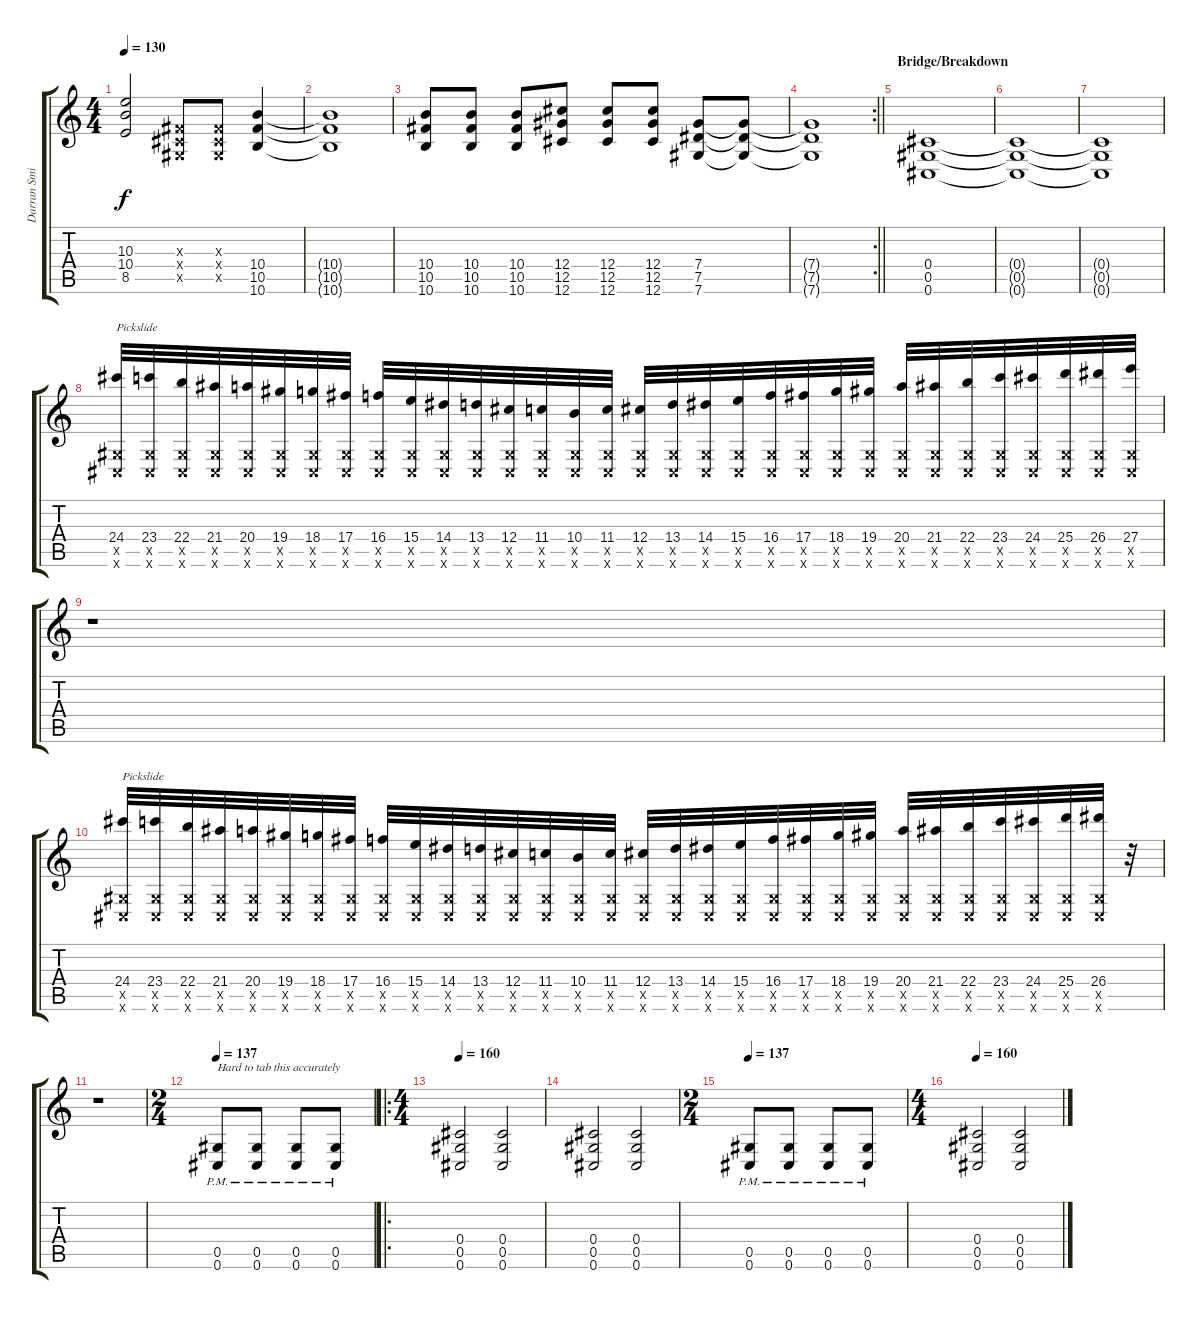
\track ("Darran Smith" "Darran Smi") {instrument distortionguitar}
\staff {score tabs}
\tuning (Eb4 Bb3 Gb3 Db3 Ab2 Db2) {hide}
\ts (4 4)
\tempo 130
\clef g2
\ks c
(10.3 10.4 8.5).2{dy f} (0.3{x} 0.4{x} 0.5{x}).8 (0.3{x} 0.4{x} 0.5{x}).8 (10.4 10.5 10.6).4 |
(10.4{t} 10.5{t} 10.6{t}).1 |
(10.4 10.5 10.6).8 (10.4 10.5 10.6).8 (10.4 10.5 10.6).8 (12.4 12.5 12.6).8 (12.4 12.5 12.6).8 (12.4 12.5 12.6).8 (7.4 7.5 7.6).8 (7.4{t} 7.5{t} 7.6{t}).8 |
\rc 2
\barLineRight lightlight
(7.4{t} 7.5{t} 7.6{t}).1 |
\section ("" "Bridge/Breakdown")
(0.4 0.5 0.6).1 |
(0.4{t} 0.5{t} 0.6{t}).1 |
(0.4{t} 0.5{t} 0.6{t}).1 |
(24.4 0.5{x} 0.6{x}).32{txt "Pickslide"} (23.4 0.5{x} 0.6{x}).32 (22.4 0.5{x} 0.6{x}).32 (21.4 0.5{x} 0.6{x}).32 (20.4 0.5{x} 0.6{x}).32 (19.4 0.5{x} 0.6{x}).32 (18.4 0.5{x} 0.6{x}).32 (17.4 0.5{x} 0.6{x}).32 (16.4 0.5{x} 0.6{x}).32 (15.4 0.5{x} 0.6{x}).32 (14.4 0.5{x} 0.6{x}).32 (13.4 0.5{x} 0.6{x}).32 (12.4 0.5{x} 0.6{x}).32 (11.4 0.5{x} 0.6{x}).32 (10.4 0.5{x} 0.6{x}).32 (11.4 0.5{x} 0.6{x}).32 (12.4 0.5{x} 0.6{x}).32 (13.4 0.5{x} 0.6{x}).32 (14.4 0.5{x} 0.6{x}).32 (15.4 0.5{x} 0.6{x}).32 (16.4 0.5{x} 0.6{x}).32 (17.4 0.5{x} 0.6{x}).32 (18.4 0.5{x} 0.6{x}).32 (19.4 0.5{x} 0.6{x}).32 (20.4 0.5{x} 0.6{x}).32 (21.4 0.5{x} 0.6{x}).32 (22.4 0.5{x} 0.6{x}).32 (23.4 0.5{x} 0.6{x}).32 (24.4 0.5{x} 0.6{x}).32 (25.4 0.5{x} 0.6{x}).32 (26.4 0.5{x} 0.6{x}).32 (27.4 0.5{x} 0.6{x}).32 |
r.1 |
(24.4 0.5{x} 0.6{x}).32{txt "Pickslide"} (23.4 0.5{x} 0.6{x}).32 (22.4 0.5{x} 0.6{x}).32 (21.4 0.5{x} 0.6{x}).32 (20.4 0.5{x} 0.6{x}).32 (19.4 0.5{x} 0.6{x}).32 (18.4 0.5{x} 0.6{x}).32 (17.4 0.5{x} 0.6{x}).32 (16.4 0.5{x} 0.6{x}).32 (15.4 0.5{x} 0.6{x}).32 (14.4 0.5{x} 0.6{x}).32 (13.4 0.5{x} 0.6{x}).32 (12.4 0.5{x} 0.6{x}).32 (11.4 0.5{x} 0.6{x}).32 (10.4 0.5{x} 0.6{x}).32 (11.4 0.5{x} 0.6{x}).32 (12.4 0.5{x} 0.6{x}).32 (13.4 0.5{x} 0.6{x}).32 (14.4 0.5{x} 0.6{x}).32 (15.4 0.5{x} 0.6{x}).32 (16.4 0.5{x} 0.6{x}).32 (17.4 0.5{x} 0.6{x}).32 (18.4 0.5{x} 0.6{x}).32 (19.4 0.5{x} 0.6{x}).32 (20.4 0.5{x} 0.6{x}).32 (21.4 0.5{x} 0.6{x}).32 (22.4 0.5{x} 0.6{x}).32 (23.4 0.5{x} 0.6{x}).32 (24.4 0.5{x} 0.6{x}).32 (25.4 0.5{x} 0.6{x}).32 (26.4 0.5{x} 0.6{x}).32 r.32 |
r.1 |
\ts (2 4)
\tempo 137
(0.5{pm} 0.6{pm}).8{txt "Hard to tab this accurately"} (0.5{pm} 0.6{pm}).8 (0.5{pm} 0.6{pm}).8 (0.5{pm} 0.6{pm}).8 |
\ro
\ts (4 4)
\tempo 160
(0.4 0.5 0.6).2 (0.4 0.5 0.6).2 |
(0.4 0.5 0.6).2 (0.4 0.5 0.6).2 |
\ts (2 4)
\tempo 137
(0.5{pm} 0.6{pm}).8 (0.5{pm} 0.6{pm}).8 (0.5{pm} 0.6{pm}).8 (0.5{pm} 0.6{pm}).8 |
\ts (4 4)
\tempo 160
(0.4 0.5 0.6).2 (0.4 0.5 0.6).2
